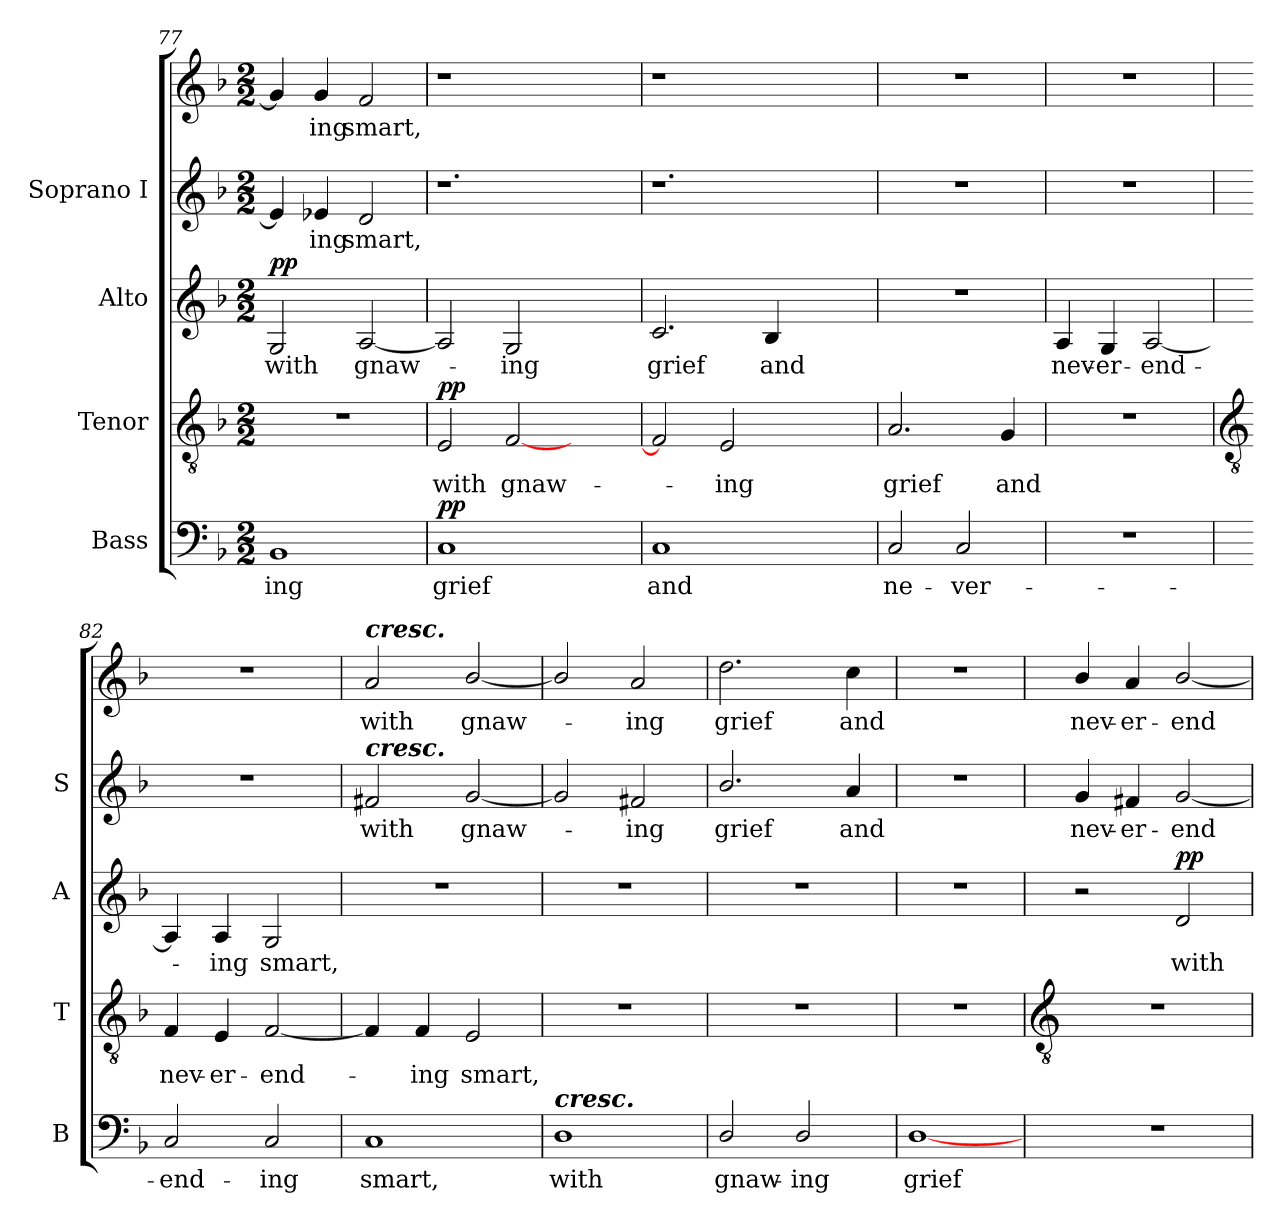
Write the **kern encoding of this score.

**kern	**text	**dynam	**kern	**text	**dynam	**kern	**text	**dynam	**kern	**text	**kern	**text
*part4	*part4	*part4	*part3	*part3	*part3	*part2	*part2	*part2	*part1	*part1	*part1	*part1
*staff5	*staff5	*staff5	*staff4	*staff4	*staff4	*staff3	*staff3	*staff3	*staff2	*staff2	*staff1	*staff1
*I"Bass	*	*	*I"Tenor	*	*	*I"Alto	*	*	*I"Soprano I	*	*	*
*I'B	*	*	*I'T	*	*	*I'A	*	*	*I'S	*	*	*
*clefF4	*	*	*clefGv2	*	*	*clefG2	*	*	*clefG2	*	*clefG2	*
*k[b-]	*	*	*k[b-]	*	*	*k[b-]	*	*	*k[b-]	*	*k[b-]	*
*F:	*	*	*F:	*	*	*F:	*	*	*F:	*	*F:	*
*M2/2	*	*	*M2/2	*	*	*M2/2	*	*	*M2/2	*	*M2/2	*
=77	=77	=77	=77	=77	=77	=77	=77	=77	=77	=77	=77	=77
!	!LO:LY:b	!	!	!	!	!	!LO:LY:b	!LO:DY:b	!	!	!	!
1BB-	-ing	.	1r	.	.	2G	with	pp	4e-]	.	4g]	.
!	!	!	!	!	!	!	!	!	!	!LO:LY:b	!	!LO:LY:b
.	.	.	.	.	.	.	.	.	4e-	ing	4g	ing
!	!	!	!	!	!	!	!LO:LY:b	!	!	!LO:LY:b	!	!LO:LY:b
.	.	.	.	.	.	[2A	gnaw-	.	2d	smart,	2f	smart,
=78	=78	=78	=78	=78	=78	=78	=78	=78	=78	=78	=78	=78
!	!LO:LY:b	!LO:DY:b	!	!LO:LY:b	!LO:DY:b	!	!	!	!	!	!	!
1C	grief	pp	2E	with	pp	2A]	.	.	1.r	.	1r	.
!	!	!	!	!LO:LY:b	!	!	!LO:LY:b	!	!	!	!	!
.	.	.	[2F	gnaw-	.	2G	ing	.	.	.	.	.
2ryy	.	.	2ryy	.	.	2ryy	.	.	.	.	2ryy	.
=79	=79	=79	=79	=79	=79	=79	=79	=79	=79	=79	=79	=79
!	!LO:LY:b	!	!	!	!	!	!LO:LY:b	!	!	!	!	!
1C	and	.	2F]	.	.	2.c	grief	.	1.r	.	1r	.
!	!	!	!	!LO:LY:b	!	!	!	!	!	!	!	!
.	.	.	2E	ing	.	.	.	.	.	.	.	.
!	!	!	!	!	!	!	!LO:LY:b	!	!	!	!	!
.	.	.	.	.	.	4B-	and	.	.	.	.	.
2ryy	.	.	2ryy	.	.	2ryy	.	.	.	.	2ryy	.
=80	=80	=80	=80	=80	=80	=80	=80	=80	=80	=80	=80	=80
!	!LO:LY:b	!	!	!LO:LY:b	!	!	!	!	!	!	!	!
2C	ne-	.	2.A	grief	.	1r	.	.	1r	.	1r	.
!	!LO:LY:b	!	!	!	!	!	!	!	!	!	!	!
2C	-ver-	.	.	.	.	.	.	.	.	.	.	.
!	!	!	!	!LO:LY:b	!	!	!	!	!	!	!	!
.	.	.	4G	and	.	.	.	.	.	.	.	.
!!LO:LB:g=z
=81	=81	=81	=81	=81	=81	=81	=81	=81	=81	=81	=81	=81
!	!	!	!	!	!	!	!LO:LY:b	!	!	!	!	!
1r	.	.	1r	.	.	4A	nev-	.	1r	.	1r	.
!	!	!	!	!	!	!	!LO:LY:b	!	!	!	!	!
.	.	.	.	.	.	4G	-er-	.	.	.	.	.
!	!	!	!	!	!	!	!LO:LY:b	!	!	!	!	!
.	.	.	.	.	.	[2A	-end-	.	.	.	.	.
!!LO:LB:g=z
=82	=82	=82	=82	=82	=82	=82	=82	=82	=82	=82	=82	=82
*	*	*	*clefGv2	*	*	*	*	*	*	*	*	*
!	!LO:LY:b	!	!	!LO:LY:b	!	!	!	!	!	!	!	!
2C	-end-	.	4F	nev-	.	4A]	.	.	1r	.	1r	.
!	!	!	!	!LO:LY:b	!	!	!LO:LY:b	!	!	!	!	!
.	.	.	4E	-er-	.	4A	ing	.	.	.	.	.
!	!LO:LY:b	!	!	!LO:LY:b	!	!	!LO:LY:b	!	!	!	!	!
2C	-ing	.	[2F	-end-	.	2G	smart,	.	.	.	.	.
=83	=83	=83	=83	=83	=83	=83	=83	=83	=83	=83	=83	=83
!	!	!	!	!	!	!	!	!	!	!	!LO:TX:a:Bi:t=cresc.	!
!	!	!	!	!	!	!	!	!	!LO:TX:a:Bi:t=cresc.	!	!	!
!	!LO:LY:b	!	!	!	!	!	!	!	!	!LO:LY:b	!	!LO:LY:b
1C	smart,	.	4F]	.	.	1r	.	.	2f#X	with	2a	with
!	!	!	!	!LO:LY:b	!	!	!	!	!	!	!	!
.	.	.	4F	ing	.	.	.	.	.	.	.	.
!	!	!	!	!LO:LY:b	!	!	!	!	!	!LO:LY:b	!	!LO:LY:b
.	.	.	2E	smart,	.	.	.	.	[2g	gnaw-	[2b-/	gnaw-
=83A	=83A	=83A	=83A	=83A	=83A	=83A	=83A	=83A	=83A	=83A	=83A	=83A
!LO:TX:a:Bi:t=cresc.	!	!	!	!	!	!	!	!	!	!	!	!
!	!LO:LY:b	!	!	!	!	!	!	!	!	!	!	!
1D	with	.	1r	.	.	1r	.	.	2g]	.	2b-/]	.
!	!	!	!	!	!	!	!	!	!	!LO:LY:b	!	!LO:LY:b
.	.	.	.	.	.	.	.	.	2f#X	ing	2a	ing
=84A	=84A	=84A	=84A	=84A	=84A	=84A	=84A	=84A	=84A	=84A	=84A	=84A
!	!LO:LY:b	!	!	!	!	!	!	!	!	!LO:LY:b	!	!LO:LY:b
2D/	gnaw-	.	1r	.	.	1r	.	.	2.b-/	grief	2.dd	grief
!	!LO:LY:b	!	!	!	!	!	!	!	!	!	!	!
2D/	-ing	.	.	.	.	.	.	.	.	.	.	.
!	!	!	!	!	!	!	!	!	!	!LO:LY:b	!	!LO:LY:b
.	.	.	.	.	.	.	.	.	4a	and	4cc\	and
!!LO:LB:g=z
=85	=85	=85	=85	=85	=85	=85	=85	=85	=85	=85	=85	=85
!	!LO:LY:b	!	!	!	!	!	!	!	!	!	!	!
[1D/	grief	.	1r	.	.	1r	.	.	1r	.	1r	.
!!LO:LB:g=z
=86	=86	=86	=86	=86	=86	=86	=86	=86	=86	=86	=86	=86
*	*	*	*clefGv2	*	*	*	*	*	*	*	*	*
!	!	!	!	!	!	!	!	!	!	!LO:LY:b	!	!LO:LY:b
1r	.	.	1r	.	.	2r	.	.	4g	nev-	4b-/	nev-
!	!	!	!	!	!	!	!	!	!	!LO:LY:b	!	!LO:LY:b
.	.	.	.	.	.	.	.	.	4f#X	-er-	4a	-er-
!	!	!	!	!	!	!	!LO:LY:b	!LO:DY:b	!	!LO:LY:b	!	!LO:LY:b
.	.	.	.	.	.	2d	with	pp	[2g	-end-	[2b-/	-end-
=	=	=	=	=	=	=	=	=	=	=	=	=
*-	*-	*-	*-	*-	*-	*-	*-	*-	*-	*-	*-	*-
